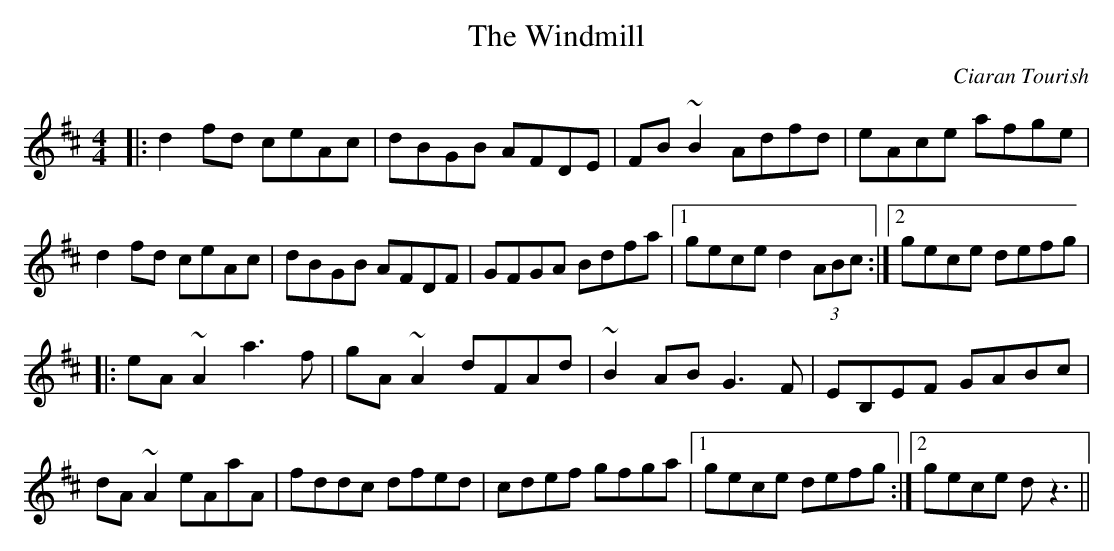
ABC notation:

X:1
T:The Windmill
M:4/4
L:1/8
C:Ciaran Tourish
K:D
|:d2 fd ceAc|dBGB AFDE|FB ~B2 Adfd|eAce afge|!
d2 fd ceAc|dBGB AFDF|GFGA Bdfa|1gece d2 (3ABc:|2gece defg|!
|:eA ~A2 a3 f|gA ~A2 dFAd| ~B2 AB G3 F|EB,EF GABc|!
dA ~A2 eAaA|fddc dfed|cdef gfga|1gece defg:|2gece dz3||!
